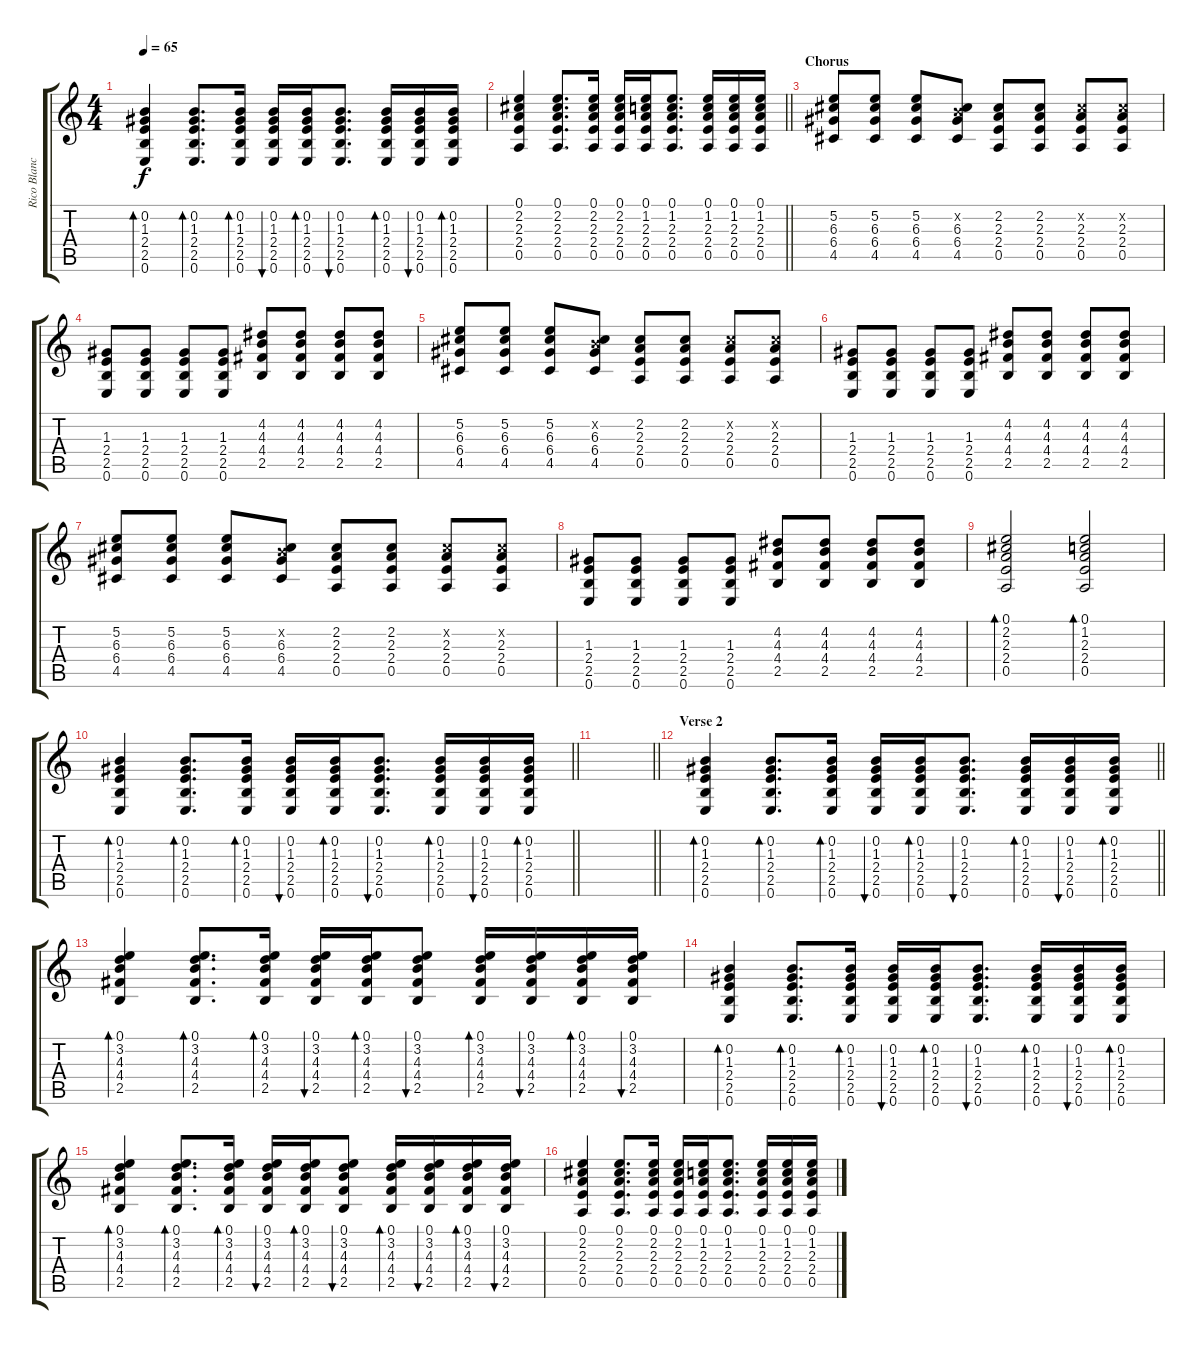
\track ("Rico Blanco" "Rico Blanc") {instrument acousticguitarsteel}
\staff {score tabs}
\tuning (E4 B3 G3 D3 A2 E2) {hide}
\ts (4 4)
\tempo 65
\clef g2
\ks c
(0.2 1.3 2.4 2.5 0.6).4{bd 60 dy f} (0.2 1.3 2.4 2.5 0.6).8{d bd 60} (0.2 1.3 2.4 2.5 0.6).16{bd 60} (0.2 1.3 2.4 2.5 0.6).16{bu 60} (0.2 1.3 2.4 2.5 0.6).16{bd 60} (0.2 1.3 2.4 2.5 0.6).8{d bu 60} (0.2 1.3 2.4 2.5 0.6).16{bd 60} (0.2 1.3 2.4 2.5 0.6).16{bu 60} (0.2 1.3 2.4 2.5 0.6).16{bd 60} |
\barLineRight lightlight
(0.1 2.2 2.3 2.4 0.5).4 (0.1 2.2 2.3 2.4 0.5).8{d} (0.1 2.2 2.3 2.4 0.5).16 (0.1 2.2 2.3 2.4 0.5).16 (0.1 1.2 2.3 2.4 0.5).16 (0.1 1.2 2.3 2.4 0.5).8{d} (0.1 1.2 2.3 2.4 0.5).16 (0.1 1.2 2.3 2.4 0.5).16 (0.1 1.2 2.3 2.4 0.5).16 |
\section ("" "Chorus")
(5.2 6.3 6.4 4.5).8 (5.2 6.3 6.4 4.5).8 (5.2 6.3 6.4 4.5).8 (0.2{x} 6.3 6.4 4.5).8 (2.2 2.3 2.4 0.5).8 (2.2 2.3 2.4 0.5).8 (2.2{x} 2.3 2.4 0.5).8 (2.2{x} 2.3 2.4 0.5).8 |
(1.3 2.4 2.5 0.6).8 (1.3 2.4 2.5 0.6).8 (1.3 2.4 2.5 0.6).8 (1.3 2.4 2.5 0.6).8 (4.2 4.3 4.4 2.5).8 (4.2 4.3 4.4 2.5).8 (4.2 4.3 4.4 2.5).8 (4.2 4.3 4.4 2.5).8 |
(5.2 6.3 6.4 4.5).8 (5.2 6.3 6.4 4.5).8 (5.2 6.3 6.4 4.5).8 (0.2{x} 6.3 6.4 4.5).8 (2.2 2.3 2.4 0.5).8 (2.2 2.3 2.4 0.5).8 (2.2{x} 2.3 2.4 0.5).8 (2.2{x} 2.3 2.4 0.5).8 |
(1.3 2.4 2.5 0.6).8 (1.3 2.4 2.5 0.6).8 (1.3 2.4 2.5 0.6).8 (1.3 2.4 2.5 0.6).8 (4.2 4.3 4.4 2.5).8 (4.2 4.3 4.4 2.5).8 (4.2 4.3 4.4 2.5).8 (4.2 4.3 4.4 2.5).8 |
(5.2 6.3 6.4 4.5).8 (5.2 6.3 6.4 4.5).8 (5.2 6.3 6.4 4.5).8 (0.2{x} 6.3 6.4 4.5).8 (2.2 2.3 2.4 0.5).8 (2.2 2.3 2.4 0.5).8 (2.2{x} 2.3 2.4 0.5).8 (2.2{x} 2.3 2.4 0.5).8 |
(1.3 2.4 2.5 0.6).8 (1.3 2.4 2.5 0.6).8 (1.3 2.4 2.5 0.6).8 (1.3 2.4 2.5 0.6).8 (4.2 4.3 4.4 2.5).8 (4.2 4.3 4.4 2.5).8 (4.2 4.3 4.4 2.5).8 (4.2 4.3 4.4 2.5).8 |
(0.1 2.2 2.3 2.4 0.5).2{bd 60} (0.1 1.2 2.3 2.4 0.5).2{bd 60} |
\barLineRight lightlight
(0.2 1.3 2.4 2.5 0.6).4{bd 60} (0.2 1.3 2.4 2.5 0.6).8{d bd 60} (0.2 1.3 2.4 2.5 0.6).16{bd 60} (0.2 1.3 2.4 2.5 0.6).16{bu 60} (0.2 1.3 2.4 2.5 0.6).16{bd 60} (0.2 1.3 2.4 2.5 0.6).8{d bu 60} (0.2 1.3 2.4 2.5 0.6).16{bd 60} (0.2 1.3 2.4 2.5 0.6).16{bu 60} (0.2 1.3 2.4 2.5 0.6).16{bd 60} |
\barLineRight lightlight
|
\section ("" "Verse 2")
\barLineRight lightlight
(0.2 1.3 2.4 2.5 0.6).4{bd 60} (0.2 1.3 2.4 2.5 0.6).8{d bd 60} (0.2 1.3 2.4 2.5 0.6).16{bd 60} (0.2 1.3 2.4 2.5 0.6).16{bu 60} (0.2 1.3 2.4 2.5 0.6).16{bd 60} (0.2 1.3 2.4 2.5 0.6).8{d bu 60} (0.2 1.3 2.4 2.5 0.6).16{bd 60} (0.2 1.3 2.4 2.5 0.6).16{bu 60} (0.2 1.3 2.4 2.5 0.6).16{bd 60} |
(0.1 3.2 4.3 4.4 2.5).4{bd 60} (0.1 3.2 4.3 4.4 2.5).8{d bd 60} (0.1 3.2 4.3 4.4 2.5).16{bd 60} (0.1 3.2 4.3 4.4 2.5).16{bu 60} (0.1 3.2 4.3 4.4 2.5).16{bd 60} (0.1 3.2 4.3 4.4 2.5).8{bu 60} (0.1 3.2 4.3 4.4 2.5).16{bd 60} (0.1 3.2 4.3 4.4 2.5).16{bu 60} (0.1 3.2 4.3 4.4 2.5).16{bd 60} (0.1 3.2 4.3 4.4 2.5).16{bu 60} |
(0.2 1.3 2.4 2.5 0.6).4{bd 60} (0.2 1.3 2.4 2.5 0.6).8{d bd 60} (0.2 1.3 2.4 2.5 0.6).16{bd 60} (0.2 1.3 2.4 2.5 0.6).16{bu 60} (0.2 1.3 2.4 2.5 0.6).16{bd 60} (0.2 1.3 2.4 2.5 0.6).8{d bu 60} (0.2 1.3 2.4 2.5 0.6).16{bd 60} (0.2 1.3 2.4 2.5 0.6).16{bu 60} (0.2 1.3 2.4 2.5 0.6).16{bd 60} |
(0.1 3.2 4.3 4.4 2.5).4{bd 60} (0.1 3.2 4.3 4.4 2.5).8{d bd 60} (0.1 3.2 4.3 4.4 2.5).16{bd 60} (0.1 3.2 4.3 4.4 2.5).16{bu 60} (0.1 3.2 4.3 4.4 2.5).16{bd 60} (0.1 3.2 4.3 4.4 2.5).8{bu 60} (0.1 3.2 4.3 4.4 2.5).16{bd 60} (0.1 3.2 4.3 4.4 2.5).16{bu 60} (0.1 3.2 4.3 4.4 2.5).16{bd 60} (0.1 3.2 4.3 4.4 2.5).16{bu 60} |
(0.1 2.2 2.3 2.4 0.5).4 (0.1 2.2 2.3 2.4 0.5).8{d} (0.1 2.2 2.3 2.4 0.5).16 (0.1 2.2 2.3 2.4 0.5).16 (0.1 1.2 2.3 2.4 0.5).16 (0.1 1.2 2.3 2.4 0.5).8{d} (0.1 1.2 2.3 2.4 0.5).16 (0.1 1.2 2.3 2.4 0.5).16 (0.1 1.2 2.3 2.4 0.5).16
